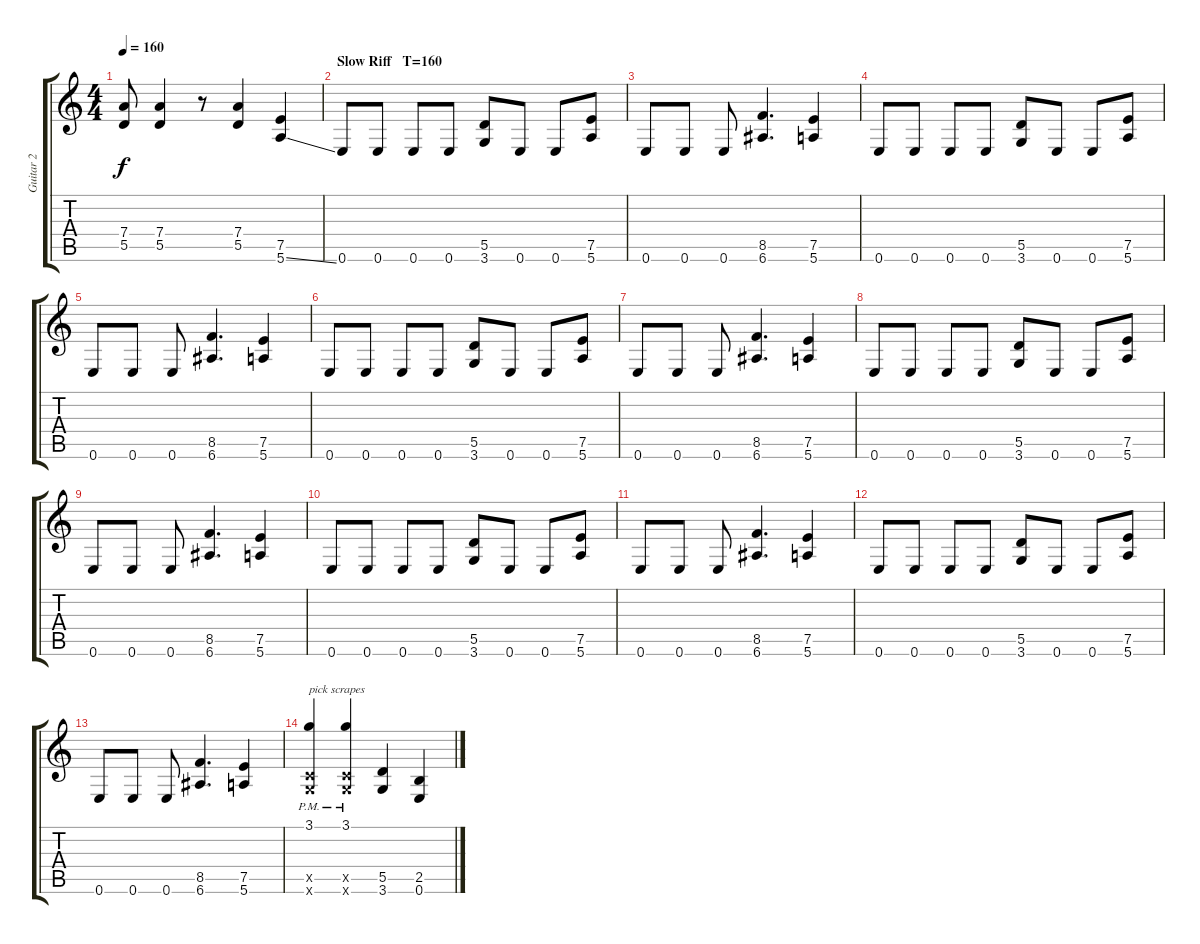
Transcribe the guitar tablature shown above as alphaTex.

\track ("Guitar 2" "Guitar 2") {instrument distortionguitar}
\staff {score tabs}
\tuning (E4 B3 G3 D3 A2 E2) {hide}
\ts (4 4)
\tempo 160
\clef g2
\ks c
(7.4 5.5).8{dy f} (7.4 5.5).4 r.8 (7.4 5.5).4 (7.5 5.6{ss}).4 |
\section ("" "Slow Riff   T=160")
0.6.8 0.6.8 0.6.8 0.6.8 (5.5 3.6).8 0.6.8 0.6.8 (7.5 5.6).8 |
0.6.8 0.6.8 0.6.8 (8.5 6.6).4{d} (7.5 5.6).4 |
0.6.8 0.6.8 0.6.8 0.6.8 (5.5 3.6).8 0.6.8 0.6.8 (7.5 5.6).8 |
0.6.8 0.6.8 0.6.8 (8.5 6.6).4{d} (7.5 5.6).4 |
0.6.8 0.6.8 0.6.8 0.6.8 (5.5 3.6).8 0.6.8 0.6.8 (7.5 5.6).8 |
0.6.8 0.6.8 0.6.8 (8.5 6.6).4{d} (7.5 5.6).4 |
0.6.8 0.6.8 0.6.8 0.6.8 (5.5 3.6).8 0.6.8 0.6.8 (7.5 5.6).8 |
0.6.8 0.6.8 0.6.8 (8.5 6.6).4{d} (7.5 5.6).4 |
0.6.8 0.6.8 0.6.8 0.6.8 (5.5 3.6).8 0.6.8 0.6.8 (7.5 5.6).8 |
0.6.8 0.6.8 0.6.8 (8.5 6.6).4{d} (7.5 5.6).4 |
0.6.8 0.6.8 0.6.8 0.6.8 (5.5 3.6).8 0.6.8 0.6.8 (7.5 5.6).8 |
0.6.8 0.6.8 0.6.8 (8.5 6.6).4{d} (7.5 5.6).4 |
(3.1{pm} 3.5{x} 3.6{x}).4{txt "pick scrapes"} (3.1{pm} 3.5{x} 3.6{x}).4 (5.5 3.6).4 (2.5 0.6).4
